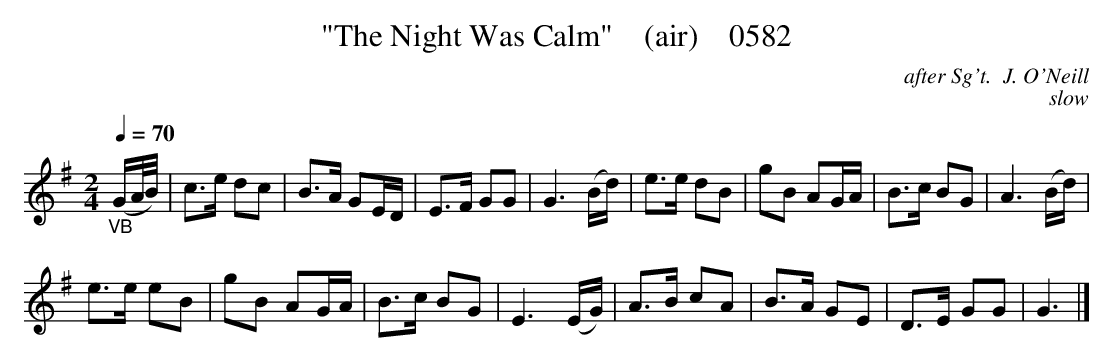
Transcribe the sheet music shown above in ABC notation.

X:1
T:"The Night Was Calm"    (air)    0582
C:after Sg't.  J. O'Neill
C:slow
Q:1/4=70
BRENNAN June 2003 (HTTP://WWW.SOSYOURMOM.COM)
M:2/4
L:1/16
K:G
"_VB"(GA/2B/2)|c3e d2c2|B3A G2ED|E3F G2G2|G6(Bd)|e3e d2B2|g2B2 A2GA|B3c B2G2|A6(Bd)|
e3e e2B2|g2B2 A2GA|B3c B2G2|E6(EG)|A3B c2A2|B3A G2E2|D3E G2G2|G6|]
